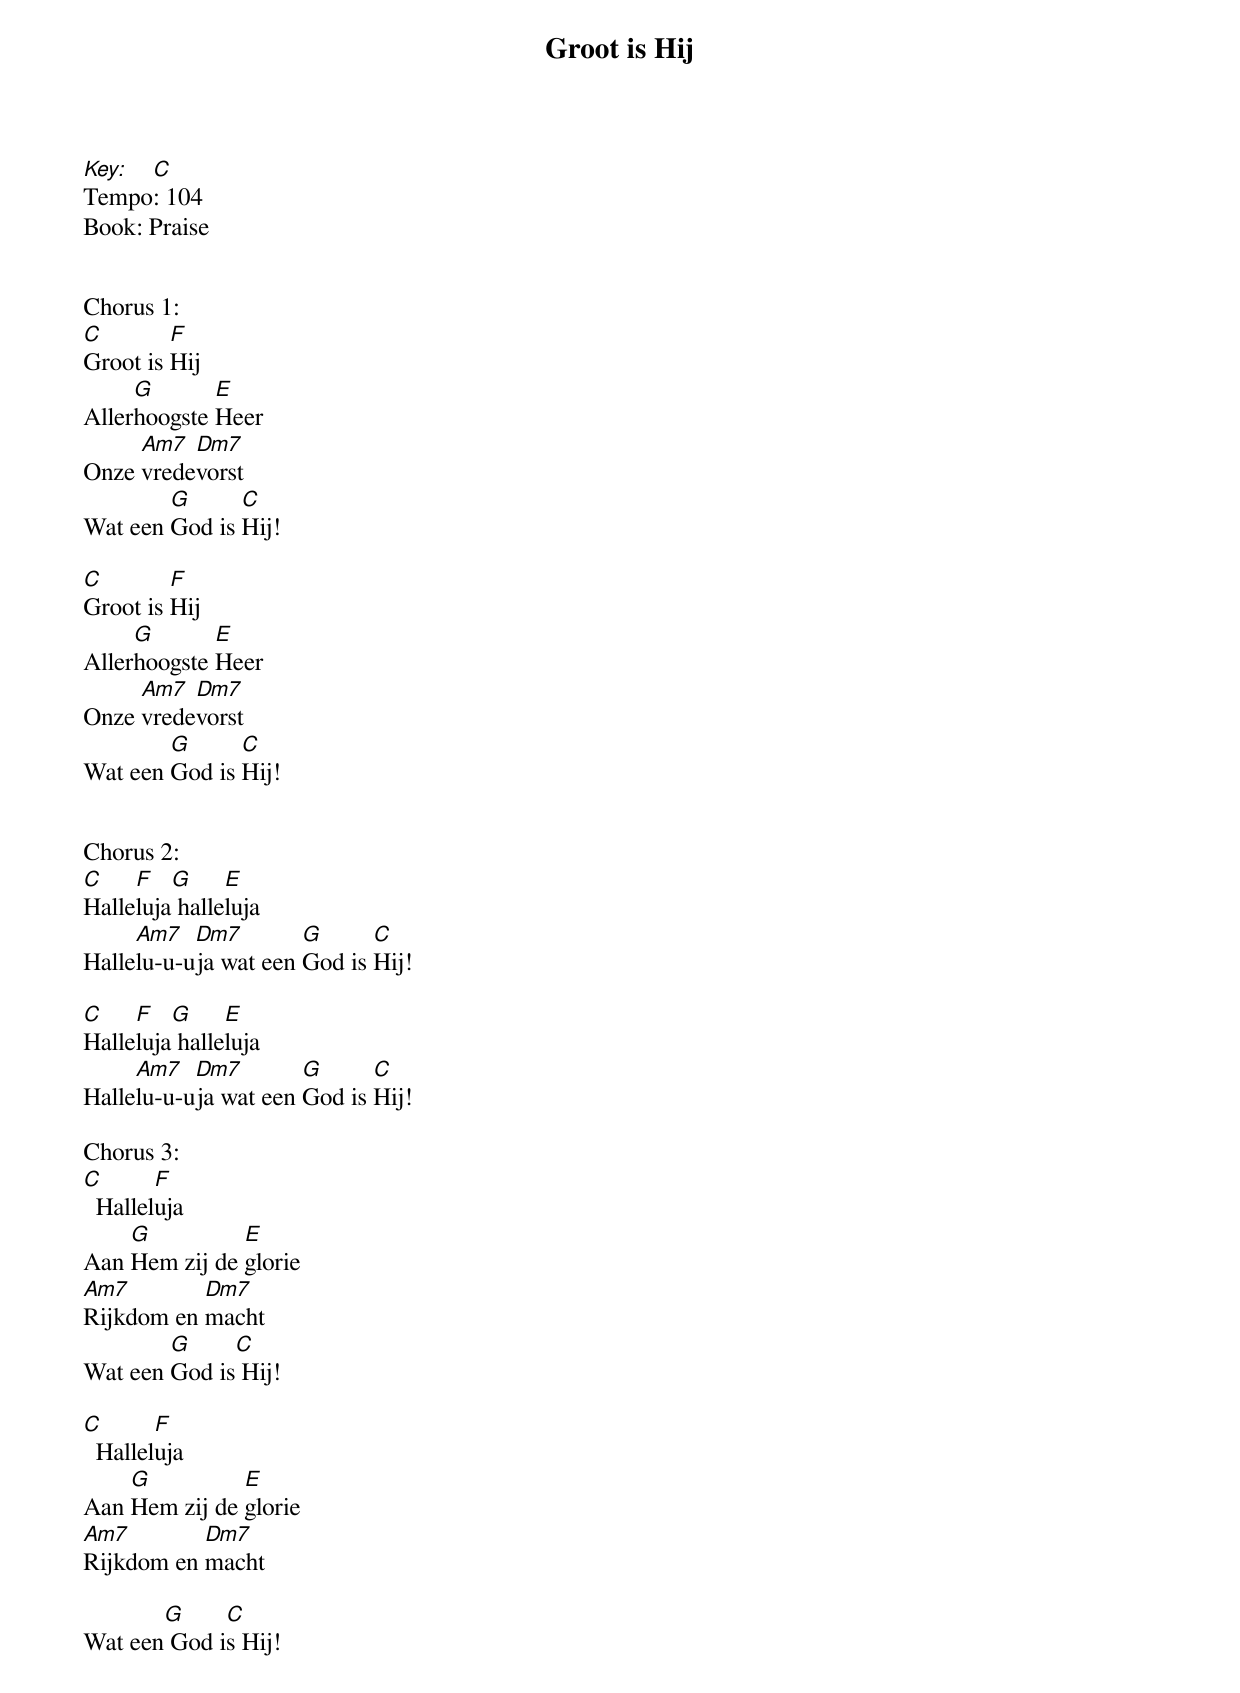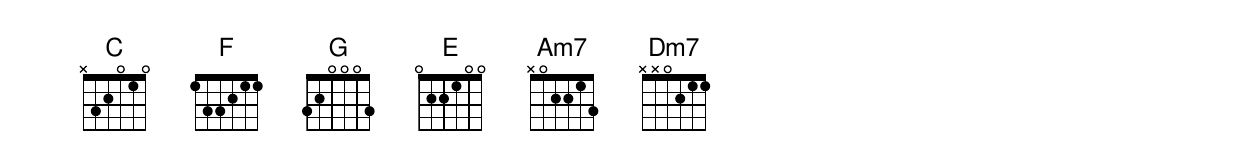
Groot is Hij
Key: C
Tempo: 104
Book: Praise


Chorus 1:
C        F
Groot is Hij
     G       E
Allerhoogste Heer
     Am7  Dm7
Onze vredevorst
        G      C
Wat een God is Hij!

C        F
Groot is Hij
     G       E
Allerhoogste Heer
     Am7  Dm7
Onze vredevorst
        G      C
Wat een God is Hij!


Chorus 2:
C    F   G     E
Halleluja halleluja
     Am7   Dm7        G      C
Hallelu-u-uja wat een God is Hij!

C    F   G     E
Halleluja halleluja
     Am7   Dm7        G      C
Hallelu-u-uja wat een God is Hij!

Chorus 3:
C       F
  Halleluja
    G          E
Aan Hem zij de glorie
Am7        Dm7
Rijkdom en macht
        G     C
Wat een God is Hij!

C       F
  Halleluja
    G          E
Aan Hem zij de glorie
Am7        Dm7
Rijkdom en macht

       G     C
Wat een God is Hij!
